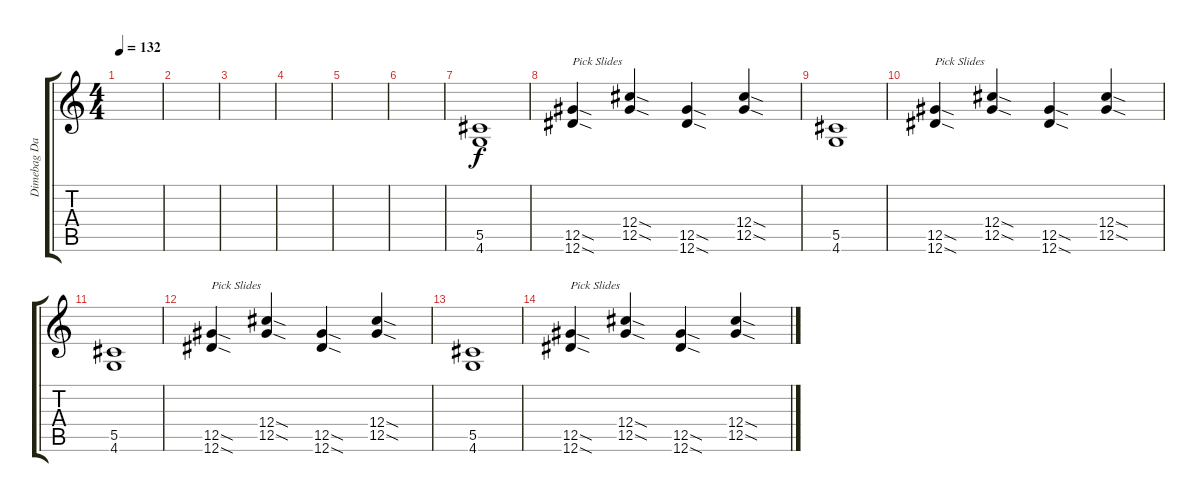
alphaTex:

\track ("Dimebag Darrel Rhythm" "Dimebag Da") {instrument distortionguitar}
\staff {score tabs}
\tuning (Eb4 Bb3 Gb3 Db3 Ab2 Eb2) {hide}
\ts (4 4)
\tempo 132
\clef g2
\ks c
|
|
|
|
|
|
(5.5 4.6).1{instrument distortionguitar} |
(12.5{sod} 12.6{sod}).4{txt "Pick Slides" instrument guitarfretnoise} (12.4{sod} 12.5{sod}).4 (12.5{sod} 12.6{sod}).4 (12.4{sod} 12.5{sod}).4 |
(5.5 4.6).1{instrument distortionguitar} |
(12.5{sod} 12.6{sod}).4{txt "Pick Slides" instrument guitarfretnoise} (12.4{sod} 12.5{sod}).4 (12.5{sod} 12.6{sod}).4 (12.4{sod} 12.5{sod}).4 |
(5.5 4.6).1{instrument distortionguitar} |
(12.5{sod} 12.6{sod}).4{txt "Pick Slides" instrument guitarfretnoise} (12.4{sod} 12.5{sod}).4 (12.5{sod} 12.6{sod}).4 (12.4{sod} 12.5{sod}).4 |
(5.5 4.6).1{instrument distortionguitar} |
(12.5{sod} 12.6{sod}).4{txt "Pick Slides" instrument guitarfretnoise} (12.4{sod} 12.5{sod}).4 (12.5{sod} 12.6{sod}).4 (12.4{sod} 12.5{sod}).4
